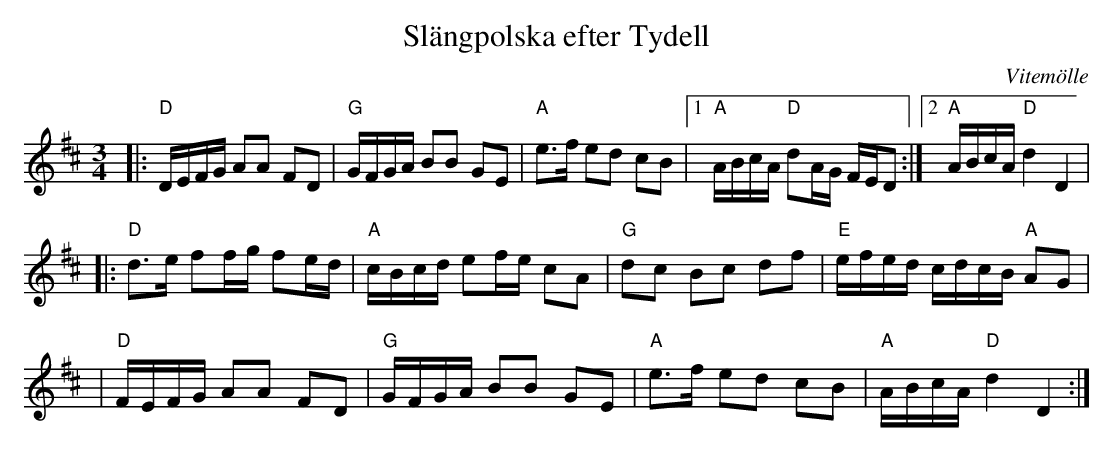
X:1
T:Slängpolska efter Tydell
O:Vitemölle
M:3/4
L:1/16
K:D
|: "D" DEFG A2A2 F2D2 | "G" GFGA B2B2 G2E2 | "A" e3f e2d2 c2B2 |1 "A" ABcA "D" d2AG FED2 :|2 "A" ABcA "D" d4 D4 |
|: "D" d3e f2fg f2ed | "A" cBcd  e2fe c2A2 | "G" d2c2 B2c2 d2f2 | "E" efed cdcB "A"A2G2 |
| "D" FEFG A2A2 F2D2 | "G" GFGA B2B2 G2E2 |  "A" e3f e2d2 c2B2 | "A" ABcA "D" d4 D4 :|
